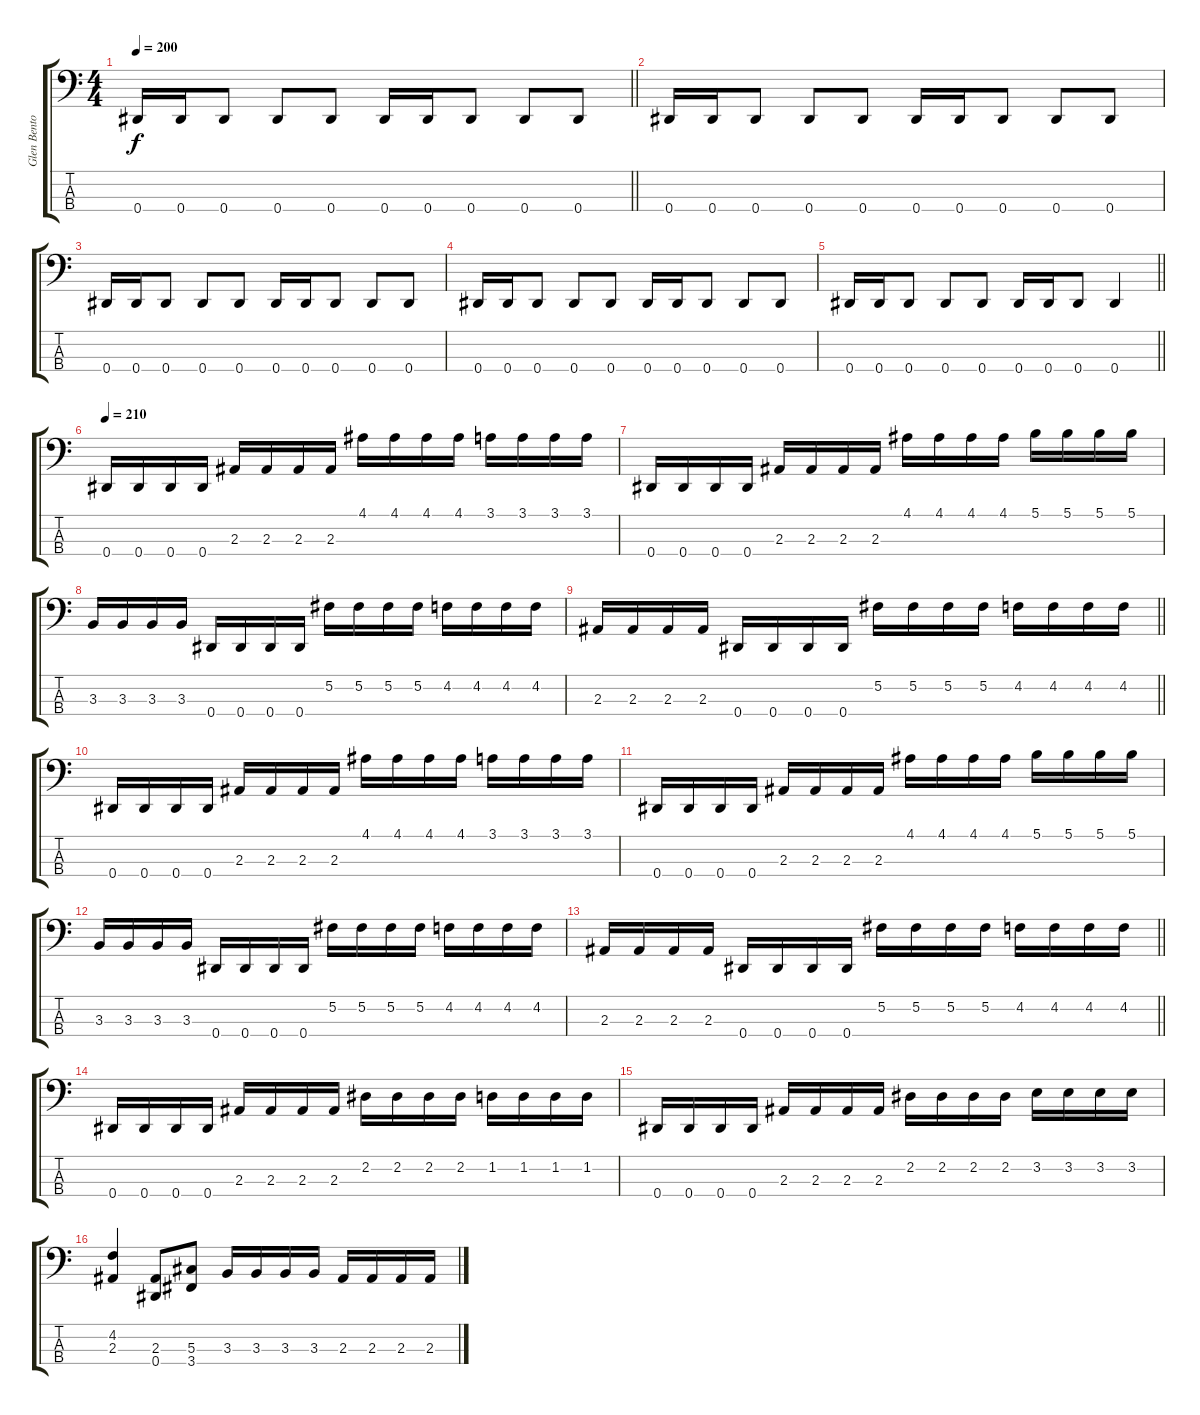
\track ("Glen Benton" "Glen Bento") {instrument electricbasspick}
\staff {score tabs}
\tuning (Gb2 Db2 Ab1 Eb1) {hide}
\ts (4 4)
\tempo 200
\clef f4
\barLineRight lightlight
\ks c
0.4.16{dy f} 0.4.16 0.4.8 0.4.8 0.4.8 0.4.16 0.4.16 0.4.8 0.4.8 0.4.8 |
0.4.16 0.4.16 0.4.8 0.4.8 0.4.8 0.4.16 0.4.16 0.4.8 0.4.8 0.4.8 |
0.4.16 0.4.16 0.4.8 0.4.8 0.4.8 0.4.16 0.4.16 0.4.8 0.4.8 0.4.8 |
0.4.16 0.4.16 0.4.8 0.4.8 0.4.8 0.4.16 0.4.16 0.4.8 0.4.8 0.4.8 |
\barLineRight lightlight
0.4.16 0.4.16 0.4.8 0.4.8 0.4.8 0.4.16 0.4.16 0.4.8 0.4.4 |
\tempo 210
0.4.16 0.4.16 0.4.16 0.4.16 2.3.16 2.3.16 2.3.16 2.3.16 4.1.16 4.1.16 4.1.16 4.1.16 3.1.16 3.1.16 3.1.16 3.1.16 |
0.4.16 0.4.16 0.4.16 0.4.16 2.3.16 2.3.16 2.3.16 2.3.16 4.1.16 4.1.16 4.1.16 4.1.16 5.1.16 5.1.16 5.1.16 5.1.16 |
3.3.16 3.3.16 3.3.16 3.3.16 0.4.16 0.4.16 0.4.16 0.4.16 5.2.16 5.2.16 5.2.16 5.2.16 4.2.16 4.2.16 4.2.16 4.2.16 |
\barLineRight lightlight
2.3.16 2.3.16 2.3.16 2.3.16 0.4.16 0.4.16 0.4.16 0.4.16 5.2.16 5.2.16 5.2.16 5.2.16 4.2.16 4.2.16 4.2.16 4.2.16 |
0.4.16 0.4.16 0.4.16 0.4.16 2.3.16 2.3.16 2.3.16 2.3.16 4.1.16 4.1.16 4.1.16 4.1.16 3.1.16 3.1.16 3.1.16 3.1.16 |
0.4.16 0.4.16 0.4.16 0.4.16 2.3.16 2.3.16 2.3.16 2.3.16 4.1.16 4.1.16 4.1.16 4.1.16 5.1.16 5.1.16 5.1.16 5.1.16 |
3.3.16 3.3.16 3.3.16 3.3.16 0.4.16 0.4.16 0.4.16 0.4.16 5.2.16 5.2.16 5.2.16 5.2.16 4.2.16 4.2.16 4.2.16 4.2.16 |
\barLineRight lightlight
2.3.16 2.3.16 2.3.16 2.3.16 0.4.16 0.4.16 0.4.16 0.4.16 5.2.16 5.2.16 5.2.16 5.2.16 4.2.16 4.2.16 4.2.16 4.2.16 |
0.4.16 0.4.16 0.4.16 0.4.16 2.3.16 2.3.16 2.3.16 2.3.16 2.2.16 2.2.16 2.2.16 2.2.16 1.2.16 1.2.16 1.2.16 1.2.16 |
0.4.16 0.4.16 0.4.16 0.4.16 2.3.16 2.3.16 2.3.16 2.3.16 2.2.16 2.2.16 2.2.16 2.2.16 3.2.16 3.2.16 3.2.16 3.2.16 |
(4.2 2.3).4 (2.3 0.4).8 (5.3 3.4).8 3.3.16 3.3.16 3.3.16 3.3.16 2.3.16 2.3.16 2.3.16 2.3.16
